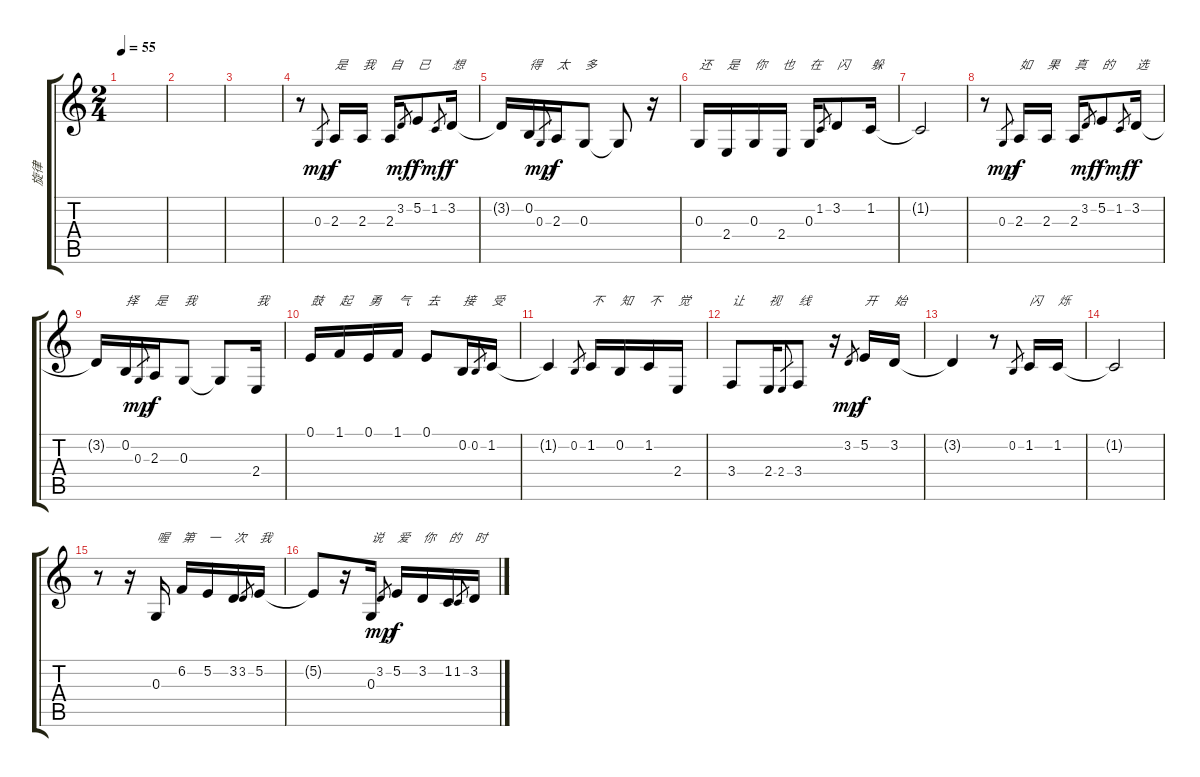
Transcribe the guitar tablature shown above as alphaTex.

\track ("旋律" "旋律") {instrument flute}
\staff {score tabs}
\tuning (E4 B3 G3 D3 A2 E2) {hide}
\ts (2 4)
\tempo 55
\clef g2
\ks c
|
|
|
r.8 0.3.8{gr dy mp} 2.3.16{txt "是" dy f} 2.3.16{txt "我"} 2.3.16{txt "自"} 3.2.8{gr dy mf} 5.2.8{txt "已" dy f} 1.2.8{gr dy mf} 3.2.16{txt "想" dy f} |
3.2{t}.16 0.2.16{txt "得"} 0.3.8{gr dy mp} 2.3.16{txt "太" dy f} 0.3.8{txt "多"} 0.3{t}.8 r.16 |
0.3.16{txt "还"} 2.4.16{txt "是"} 0.3.16{txt "你"} 2.4.16{txt "也"} 0.3.16{txt "在"} 1.2.8{gr} 3.2.8{txt "闪"} 1.2.16{txt "躲"} |
1.2{t}.2 |
r.8 0.3.8{gr dy mp} 2.3.16{txt "如" dy f} 2.3.16{txt "果"} 2.3.16{txt "真"} 3.2.8{gr dy mf} 5.2.8{txt "的" dy f} 1.2.8{gr dy mf} 3.2.16{txt "选" dy f} |
3.2{t}.16 0.2.16{txt "择"} 0.3.8{gr dy mp} 2.3.16{txt "是" dy f} 0.3.8{txt "我"} 0.3{t}.8 2.4.16{txt "我"} |
0.1.16{txt "鼓"} 1.1.16{txt "起"} 0.1.16{txt "勇"} 1.1.16{txt "气"} 0.1.8{txt "去"} 0.2.16{txt "接"} 0.2.8{gr} 1.2.16{txt "受"} |
1.2{t}.4 0.2.8{gr} 1.2.16{txt "不"} 0.2.16{txt "知"} 1.2.16{txt "不"} 2.4.16{txt "觉"} |
3.4.8{txt "让"} 2.4.16{txt "视"} 2.4.8{gr} 3.4.8{txt "线"} r.16 3.2.8{gr dy mp} 5.2.16{txt "开" dy f} 3.2.16{txt "始"} |
3.2{t}.4 r.8 0.2.8{gr} 1.2.16{txt "闪"} 1.2.16{txt "烁"} |
1.2{t}.2 |
r.8 r.16 0.3.16{txt "喔"} 6.2.16{txt "第"} 5.2.16{txt "一"} 3.2.16{txt "次"} 3.2.8{gr} 5.2.16{txt "我"} |
5.2{t}.8 r.16 0.3.16{txt "说"} 3.2.8{gr dy mp} 5.2.16{txt "爱" dy f} 3.2.16{txt "你"} 1.2.16{txt "的"} 1.2.8{gr} 3.2.16{txt "时"}
